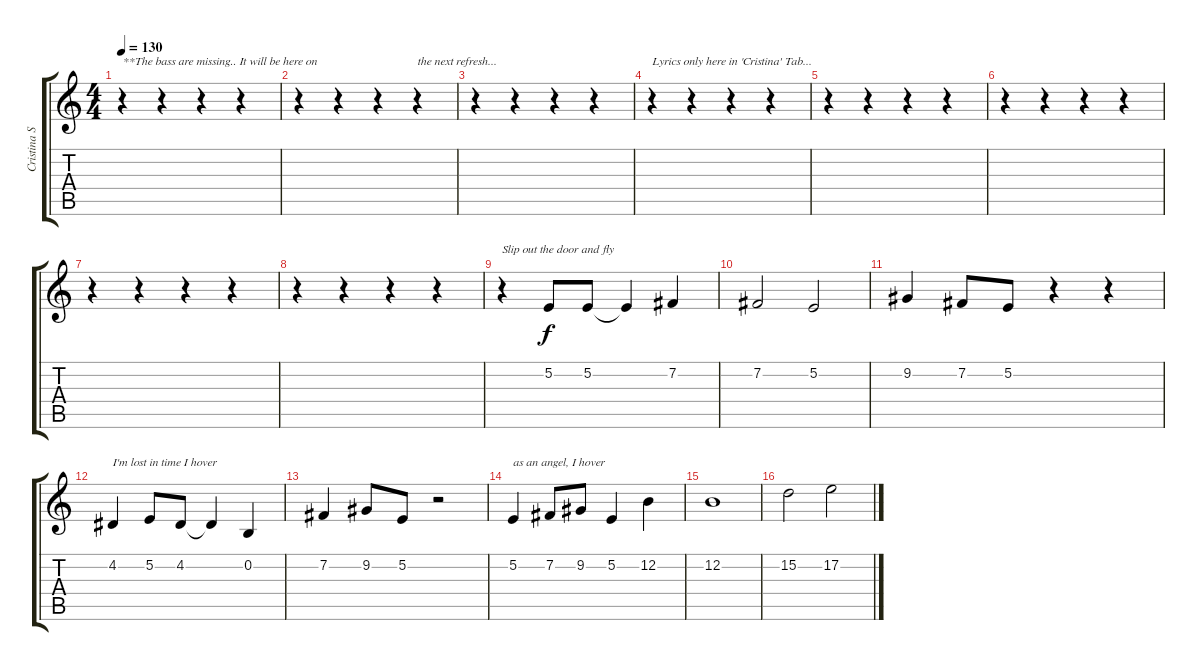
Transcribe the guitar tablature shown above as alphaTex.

\track ("Cristina Scabbia" "Cristina S") {instrument trumpet}
\staff {score tabs}
\tuning (E4 B3 G3 D3 A2 E2) {hide}
\ts (4 4)
\tempo 130
\clef g2
\ks c
r.4{txt "**The bass are missing.. It will be here on" dy f instrument trumpet} r.4 r.4 r.4 |
r.4 r.4 r.4 r.4{txt "the next refresh..."} |
r.4 r.4 r.4 r.4 |
r.4{txt "Lyrics only here in 'Cristina' Tab..."} r.4 r.4 r.4 |
r.4 r.4 r.4 r.4 |
r.4 r.4 r.4 r.4 |
r.4 r.4 r.4 r.4 |
r.4 r.4 r.4 r.4 |
r.4{txt "Slip out the door and fly"} 5.2.8 5.2.8 5.2{t}.4 7.2.4 |
7.2.2 5.2.2 |
9.2.4 7.2.8 5.2.8 r.4 r.4 |
4.2.4{txt "I'm lost in time I hover"} 5.2.8 4.2.8 4.2{t}.4 0.2.4 |
7.2.4 9.2.8 5.2.8 r.2 |
5.2.4{txt "as an angel, I hover"} 7.2.8 9.2.8 5.2.4 12.2.4 |
12.2.1 |
15.2.2 17.2.2
